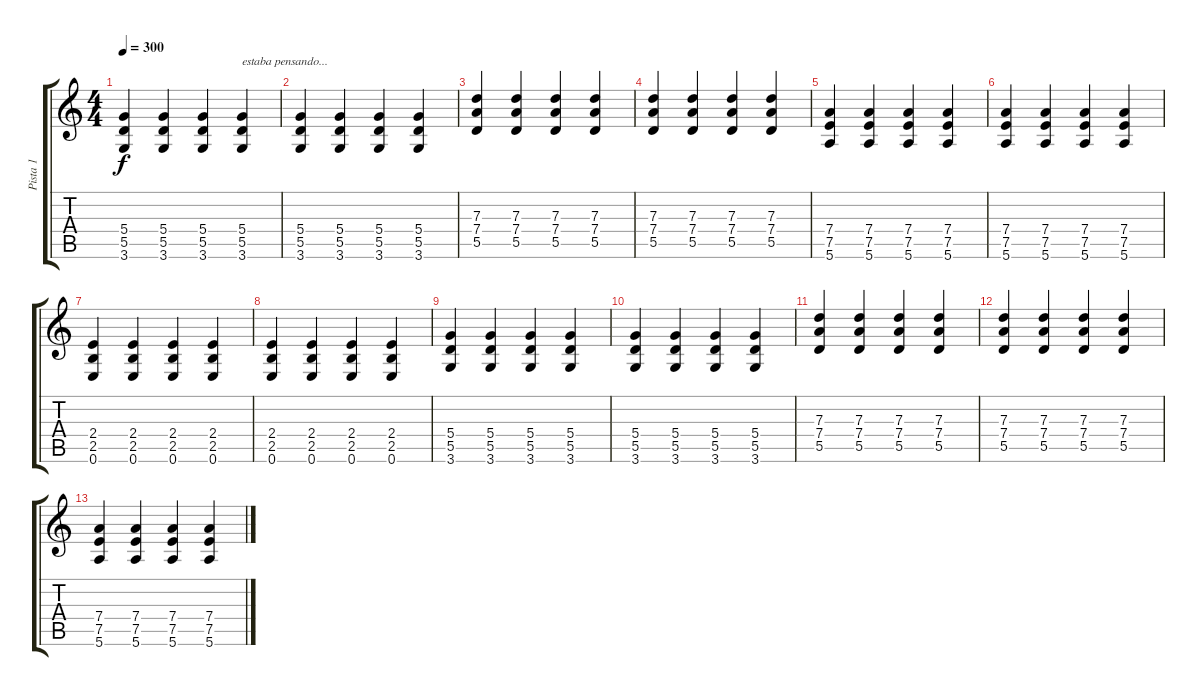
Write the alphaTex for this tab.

\track ("Pista 1" "Pista 1") {instrument distortionguitar}
\staff {score tabs}
\tuning (E4 B3 G3 D3 A2 E2) {hide}
\ts (4 4)
\tempo 300
\clef g2
\ks c
(5.4 5.5 3.6).4{dy f} (5.4 5.5 3.6).4 (5.4 5.5 3.6).4 (5.4 5.5 3.6).4{txt "estaba pensando..."} |
(5.4 5.5 3.6).4 (5.4 5.5 3.6).4 (5.4 5.5 3.6).4 (5.4 5.5 3.6).4 |
(7.3 7.4 5.5).4 (7.3 7.4 5.5).4 (7.3 7.4 5.5).4 (7.3 7.4 5.5).4 |
(7.3 7.4 5.5).4 (7.3 7.4 5.5).4 (7.3 7.4 5.5).4 (7.3 7.4 5.5).4 |
(7.4 7.5 5.6).4 (7.4 7.5 5.6).4 (7.4 7.5 5.6).4 (7.4 7.5 5.6).4 |
(7.4 7.5 5.6).4 (7.4 7.5 5.6).4 (7.4 7.5 5.6).4 (7.4 7.5 5.6).4 |
(2.4 2.5 0.6).4 (2.4 2.5 0.6).4 (2.4 2.5 0.6).4 (2.4 2.5 0.6).4 |
(2.4 2.5 0.6).4 (2.4 2.5 0.6).4 (2.4 2.5 0.6).4 (2.4 2.5 0.6).4 |
(5.4 5.5 3.6).4 (5.4 5.5 3.6).4 (5.4 5.5 3.6).4 (5.4 5.5 3.6).4 |
(5.4 5.5 3.6).4 (5.4 5.5 3.6).4 (5.4 5.5 3.6).4 (5.4 5.5 3.6).4 |
(7.3 7.4 5.5).4 (7.3 7.4 5.5).4 (7.3 7.4 5.5).4 (7.3 7.4 5.5).4 |
(7.3 7.4 5.5).4 (7.3 7.4 5.5).4 (7.3 7.4 5.5).4 (7.3 7.4 5.5).4 |
(7.4 7.5 5.6).4 (7.4 7.5 5.6).4 (7.4 7.5 5.6).4 (7.4 7.5 5.6).4
